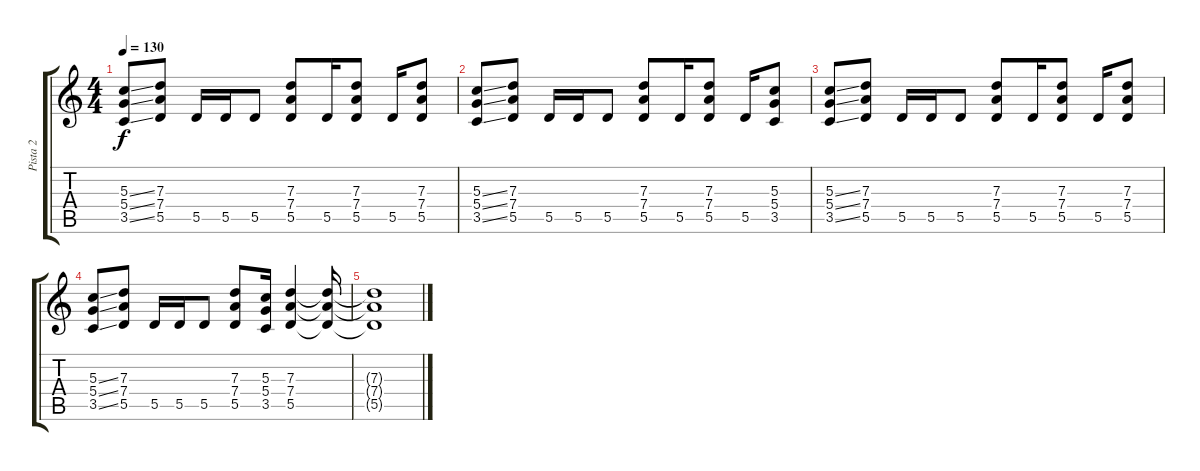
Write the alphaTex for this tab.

\track ("Pista 2" "Pista 2") {instrument distortionguitar}
\staff {score tabs}
\tuning (E4 B3 G3 D3 A2 E2) {hide}
\ts (4 4)
\tempo 130
\clef g2
\ks c
(5.3{ss} 5.4{ss} 3.5{ss}).8{dy f} (7.3 7.4 5.5).8 5.5.16 5.5.16 5.5.8 (7.3 7.4 5.5).8 5.5.16 (7.3 7.4 5.5).8 5.5.16 (7.3 7.4 5.5).8 |
(5.3{ss} 5.4{ss} 3.5{ss}).8 (7.3 7.4 5.5).8 5.5.16 5.5.16 5.5.8 (7.3 7.4 5.5).8 5.5.16 (7.3 7.4 5.5).8 5.5.16 (5.3 5.4 3.5).8 |
(5.3{ss} 5.4{ss} 3.5{ss}).8 (7.3 7.4 5.5).8 5.5.16 5.5.16 5.5.8 (7.3 7.4 5.5).8 5.5.16 (7.3 7.4 5.5).8 5.5.16 (7.3 7.4 5.5).8 |
(5.3{ss} 5.4{ss} 3.5{ss}).8 (7.3 7.4 5.5).8 5.5.16 5.5.16 5.5.8 (7.3 7.4 5.5).8 (5.3 5.4 3.5).16 (7.3 7.4 5.5).4 (7.3{t} 7.4{t} 5.5{t}).16 |
(7.3{t} 7.4{t} 5.5{t}).1
